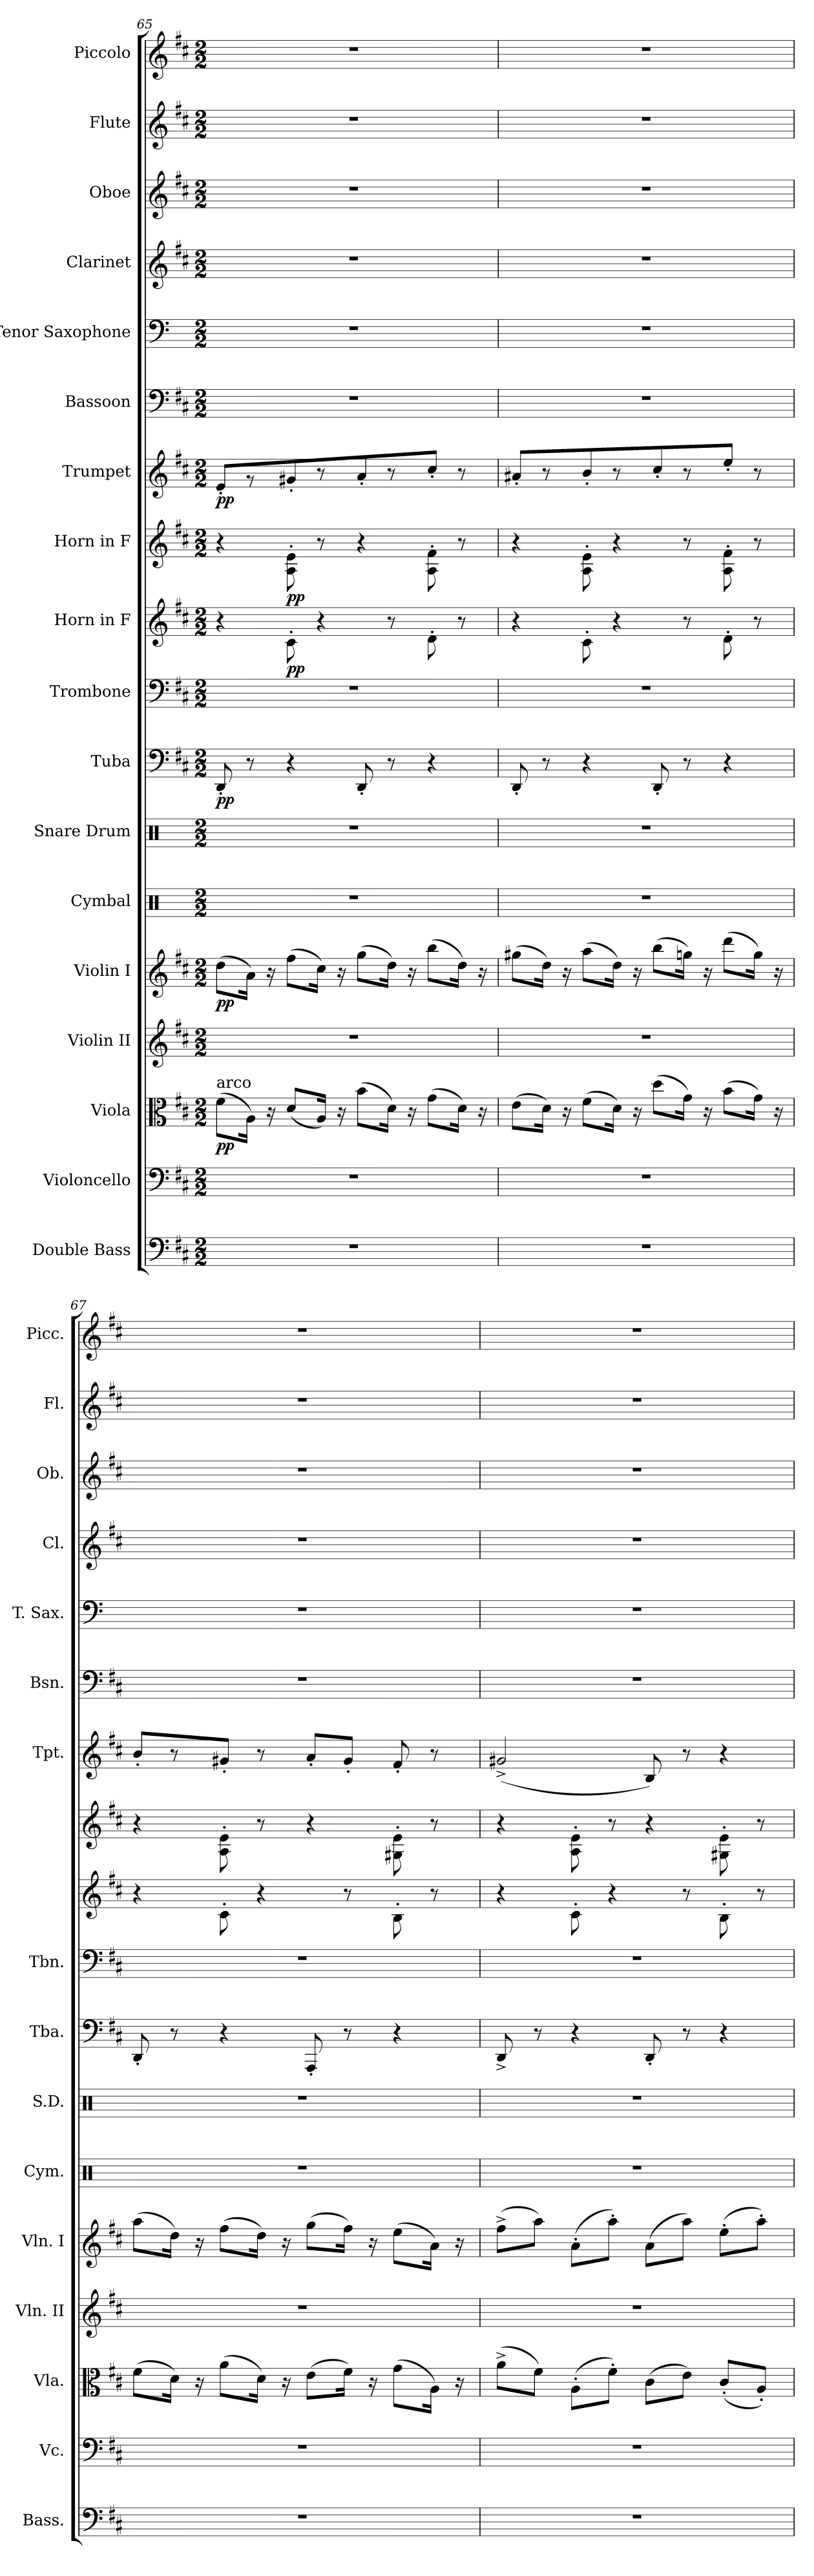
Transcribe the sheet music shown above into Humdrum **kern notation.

**kern	**kern	**kern	**dynam	**kern	**kern	**dynam	**kern	**kern	**kern	**dynam	**kern	**kern	**dynam	**kern	**dynam	**kern	**dynam	**kern	**kern	**kern	**kern	**kern	**kern
*part18	*part17	*part16	*part16	*part15	*part14	*part14	*part13	*part12	*part11	*part11	*part10	*part9	*part9	*part8	*part8	*part7	*part7	*part6	*part5	*part4	*part3	*part2	*part1
*staff18	*staff17	*staff16	*staff16	*staff15	*staff14	*staff14	*staff13	*staff12	*staff11	*staff11	*staff10	*staff9	*staff9	*staff8	*staff8	*staff7	*staff7	*staff6	*staff5	*staff4	*staff3	*staff2	*staff1
*I"Double Bass	*I"Violoncello	*I"Viola	*	*I"Violin II	*I"Violin I	*	*I"Cymbal	*I"Snare Drum	*I"Tuba	*	*I"Trombone	*I"Horn in F	*	*I"Horn in F	*	*I"Trumpet	*	*I"Bassoon	*I"Tenor Saxophone	*I"Clarinet	*I"Oboe	*I"Flute	*I"Piccolo
*I'Bass.	*I'Vc.	*I'Vla.	*	*I'Vln. II	*I'Vln. I	*	*I'Cym.	*I'S.D.	*I'Tba.	*	*I'Tbn.	*	*	*	*	*I'Tpt.	*	*I'Bsn.	*I'T. Sax.	*I'Cl.	*I'Ob.	*I'Fl.	*I'Picc.
!!LO:LB:g=z
*clefF4	*clefF4	*clefC3	*	*clefG2	*clefG2	*	*clefX	*clefX	*clefF4	*	*clefF4	*clefG2	*	*clefG2	*	*clefG2	*	*clefF4	*clefF4	*clefG2	*clefG2	*clefG2	*clefG2
*ITrd7c12	*	*	*	*	*	*	*	*	*	*	*	*ITrd4c7	*	*ITrd4c7	*	*ITrd1c2	*	*	*ITrd8c14	*ITrd1c2	*	*	*ITrd-7c-12
*k[f#c#]	*k[f#c#]	*k[f#c#]	*	*k[f#c#]	*k[f#c#]	*	*k[]	*k[]	*k[f#c#]	*	*k[f#c#]	*k[f#]	*	*k[f#]	*	*k[]	*	*k[f#c#]	*k[]	*k[]	*k[f#c#]	*k[f#c#]	*k[f#c#]
*M2/2	*M2/2	*M2/2	*	*M2/2	*M2/2	*	*M2/2	*M2/2	*M2/2	*	*M2/2	*M2/2	*	*M2/2	*	*M2/2	*	*M2/2	*M2/2	*M2/2	*M2/2	*M2/2	*M2/2
=65	=65	=65	=65	=65	=65	=65	=65	=65	=65	=65	=65	=65	=65	=65	=65	=65	=65	=65	=65	=65	=65	=65	=65
!	!	!LO:TX:a:t=arco	!	!	!	!	!	!	!	!	!	!	!	!	!	!	!	!	!	!	!	!	!
!	!	!	!LO:DY:b	!	!	!LO:DY:b	!	!	!	!LO:DY:b	!	!	!	!	!	!	!LO:DY:b	!	!	!	!	!	!
1r	1r	(>8f#\L	pp	1r	(>8dd\L	pp	1r	1r	8DD'/	pp	1r	4r	.	4r	.	8d'/L	pp	1r	1r	1r	1r	1r	1r
.	.	16A\Jk)	.	.	16a\Jk)	.	.	.	8r	.	.	.	.	.	.	8r	.	.	.	.	.	.	.
.	.	16r	.	.	16r	.	.	.	.	.	.	.	.	.	.	.	.	.	.	.	.	.	.
!	!	!	!	!	!	!	!	!	!	!	!	!	!LO:DY:b	!	!LO:DY:b	!	!	!	!	!	!	!	!
.	.	(<8d/L	.	.	(>8ff#\L	.	.	.	4r	.	.	8F#'\	pp	8D\' 8A\'	pp	8f#X'/	.	.	.	.	.	.	.
.	.	16A/Jk)	.	.	16cc#\Jk)	.	.	.	.	.	.	4r	.	8r	.	8r	.	.	.	.	.	.	.
.	.	16r	.	.	16r	.	.	.	.	.	.	.	.	.	.	.	.	.	.	.	.	.	.
.	.	(>8b\L	.	.	(>8gg\L	.	.	.	8DD'/	.	.	.	.	4r	.	8g'/	.	.	.	.	.	.	.
.	.	16d\Jk)	.	.	16dd\Jk)	.	.	.	8r	.	.	8r	.	.	.	8r	.	.	.	.	.	.	.
.	.	16r	.	.	16r	.	.	.	.	.	.	.	.	.	.	.	.	.	.	.	.	.	.
.	.	(>8g\L	.	.	(>8bb\L	.	.	.	4r	.	.	8G'\	.	8D\' 8B\'	.	8b'/J	.	.	.	.	.	.	.
.	.	16d\Jk)	.	.	16dd\Jk)	.	.	.	.	.	.	8r	.	8r	.	8r	.	.	.	.	.	.	.
.	.	16r	.	.	16r	.	.	.	.	.	.	.	.	.	.	.	.	.	.	.	.	.	.
=66	=66	=66	=66	=66	=66	=66	=66	=66	=66	=66	=66	=66	=66	=66	=66	=66	=66	=66	=66	=66	=66	=66	=66
1r	1r	(>8e\L	.	1r	(>8gg#X\L	.	1r	1r	8DD'/	.	1r	4r	.	4r	.	8g#X'/L	.	1r	1r	1r	1r	1r	1r
.	.	16d\Jk)	.	.	16dd\Jk)	.	.	.	8r	.	.	.	.	.	.	8r	.	.	.	.	.	.	.
.	.	16r	.	.	16r	.	.	.	.	.	.	.	.	.	.	.	.	.	.	.	.	.	.
.	.	(>8f#\L	.	.	(>8aa\L	.	.	.	4r	.	.	8F#'\	.	8D\' 8A\'	.	8a'/	.	.	.	.	.	.	.
.	.	16d\Jk)	.	.	16dd\Jk)	.	.	.	.	.	.	4r	.	4r	.	8r	.	.	.	.	.	.	.
.	.	16r	.	.	16r	.	.	.	.	.	.	.	.	.	.	.	.	.	.	.	.	.	.
.	.	(>8dd\L	.	.	(>8bb\L	.	.	.	8DD'/	.	.	.	.	.	.	8b'/	.	.	.	.	.	.	.
.	.	16g\Jk)	.	.	16ggn\Jk)	.	.	.	8r	.	.	8r	.	8r	.	8r	.	.	.	.	.	.	.
.	.	16r	.	.	16r	.	.	.	.	.	.	.	.	.	.	.	.	.	.	.	.	.	.
.	.	(>8b\L	.	.	(>8ddd\L	.	.	.	4r	.	.	8G'\	.	8D\' 8B\'	.	8dd'/J	.	.	.	.	.	.	.
.	.	16g\Jk)	.	.	16gg\Jk)	.	.	.	.	.	.	8r	.	8r	.	8r	.	.	.	.	.	.	.
.	.	16r	.	.	16r	.	.	.	.	.	.	.	.	.	.	.	.	.	.	.	.	.	.
=67	=67	=67	=67	=67	=67	=67	=67	=67	=67	=67	=67	=67	=67	=67	=67	=67	=67	=67	=67	=67	=67	=67	=67
1r	1r	(>8f#\L	.	1r	(>8aa\L	.	1r	1r	8DD'/	.	1r	4r	.	4r	.	8a'/L	.	1r	1r	1r	1r	1r	1r
.	.	16d\Jk)	.	.	16dd\Jk)	.	.	.	8r	.	.	.	.	.	.	8r	.	.	.	.	.	.	.
.	.	16r	.	.	16r	.	.	.	.	.	.	.	.	.	.	.	.	.	.	.	.	.	.
.	.	(>8a\L	.	.	(>8ff#\L	.	.	.	4r	.	.	8F#'\	.	8D\' 8A\'	.	8f#X'/J	.	.	.	.	.	.	.
.	.	16d\Jk)	.	.	16dd\Jk)	.	.	.	.	.	.	4r	.	8r	.	8r	.	.	.	.	.	.	.
.	.	16r	.	.	16r	.	.	.	.	.	.	.	.	.	.	.	.	.	.	.	.	.	.
.	.	(>8e\L	.	.	(>8gg\L	.	.	.	8AAA'/	.	.	.	.	4r	.	8g'/L	.	.	.	.	.	.	.
.	.	16f#\Jk)	.	.	16ff#\Jk)	.	.	.	8r	.	.	8r	.	.	.	8f#'/J	.	.	.	.	.	.	.
.	.	16r	.	.	16r	.	.	.	.	.	.	.	.	.	.	.	.	.	.	.	.	.	.
.	.	(>8g\L	.	.	(>8ee\L	.	.	.	4r	.	.	8E'\	.	8C#X\' 8A\'	.	8e'/	.	.	.	.	.	.	.
.	.	16A\Jk)	.	.	16a\Jk)	.	.	.	.	.	.	8r	.	8r	.	8r	.	.	.	.	.	.	.
.	.	16r	.	.	16r	.	.	.	.	.	.	.	.	.	.	.	.	.	.	.	.	.	.
=68	=68	=68	=68	=68	=68	=68	=68	=68	=68	=68	=68	=68	=68	=68	=68	=68	=68	=68	=68	=68	=68	=68	=68
1r	1r	(>8a^\L	.	1r	(>8ff#^\L	.	1r	1r	8DD^/	.	1r	4r	.	4r	.	(<2f#X^/	.	1r	1r	1r	1r	1r	1r
.	.	8f#\J)	.	.	8aa\J)	.	.	.	8r	.	.	.	.	.	.	.	.	.	.	.	.	.	.
.	.	(>8A'\L	.	.	(>8a'\L	.	.	.	4r	.	.	8F#'\	.	8D\' 8A\'	.	.	.	.	.	.	.	.	.
.	.	8f#'\J)	.	.	8aa'\J)	.	.	.	.	.	.	4r	.	8r	.	.	.	.	.	.	.	.	.
.	.	(>8c#\L	.	.	(>8a\L	.	.	.	8DD'/	.	.	.	.	4r	.	8A/)	.	.	.	.	.	.	.
.	.	8e\J)	.	.	8aa\J)	.	.	.	8r	.	.	8r	.	.	.	8r	.	.	.	.	.	.	.
.	.	(<8c#'/L	.	.	(>8ee'\L	.	.	.	4r	.	.	8E'\	.	8C#X\' 8A\'	.	4r	.	.	.	.	.	.	.
.	.	8A'/J)	.	.	8aa'\J)	.	.	.	.	.	.	8r	.	8r	.	.	.	.	.	.	.	.	.
=	=	=	=	=	=	=	=	=	=	=	=	=	=	=	=	=	=	=	=	=	=	=	=
*-	*-	*-	*-	*-	*-	*-	*-	*-	*-	*-	*-	*-	*-	*-	*-	*-	*-	*-	*-	*-	*-	*-	*-
